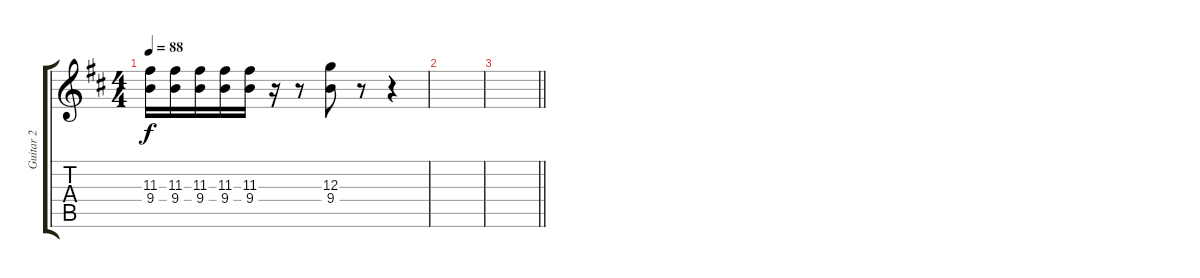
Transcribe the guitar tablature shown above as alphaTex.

\track ("Guitar 2" "Guitar 2") {instrument distortionguitar bank 117}
\staff {score tabs}
\tuning (E4 B3 G3 D3 A2 E2) {hide}
\ts (4 4)
\tempo 88
\clef g2
\ks bminor
(11.3 9.4).16{dy f} (11.3 9.4).16{beam merge} (11.3 9.4).16 (11.3 9.4).16{beam merge} (11.3 9.4).16 r.16 r.8 (12.3 9.4).8{beam merge} r.8 r.4 |
|
\barLineRight lightlight
